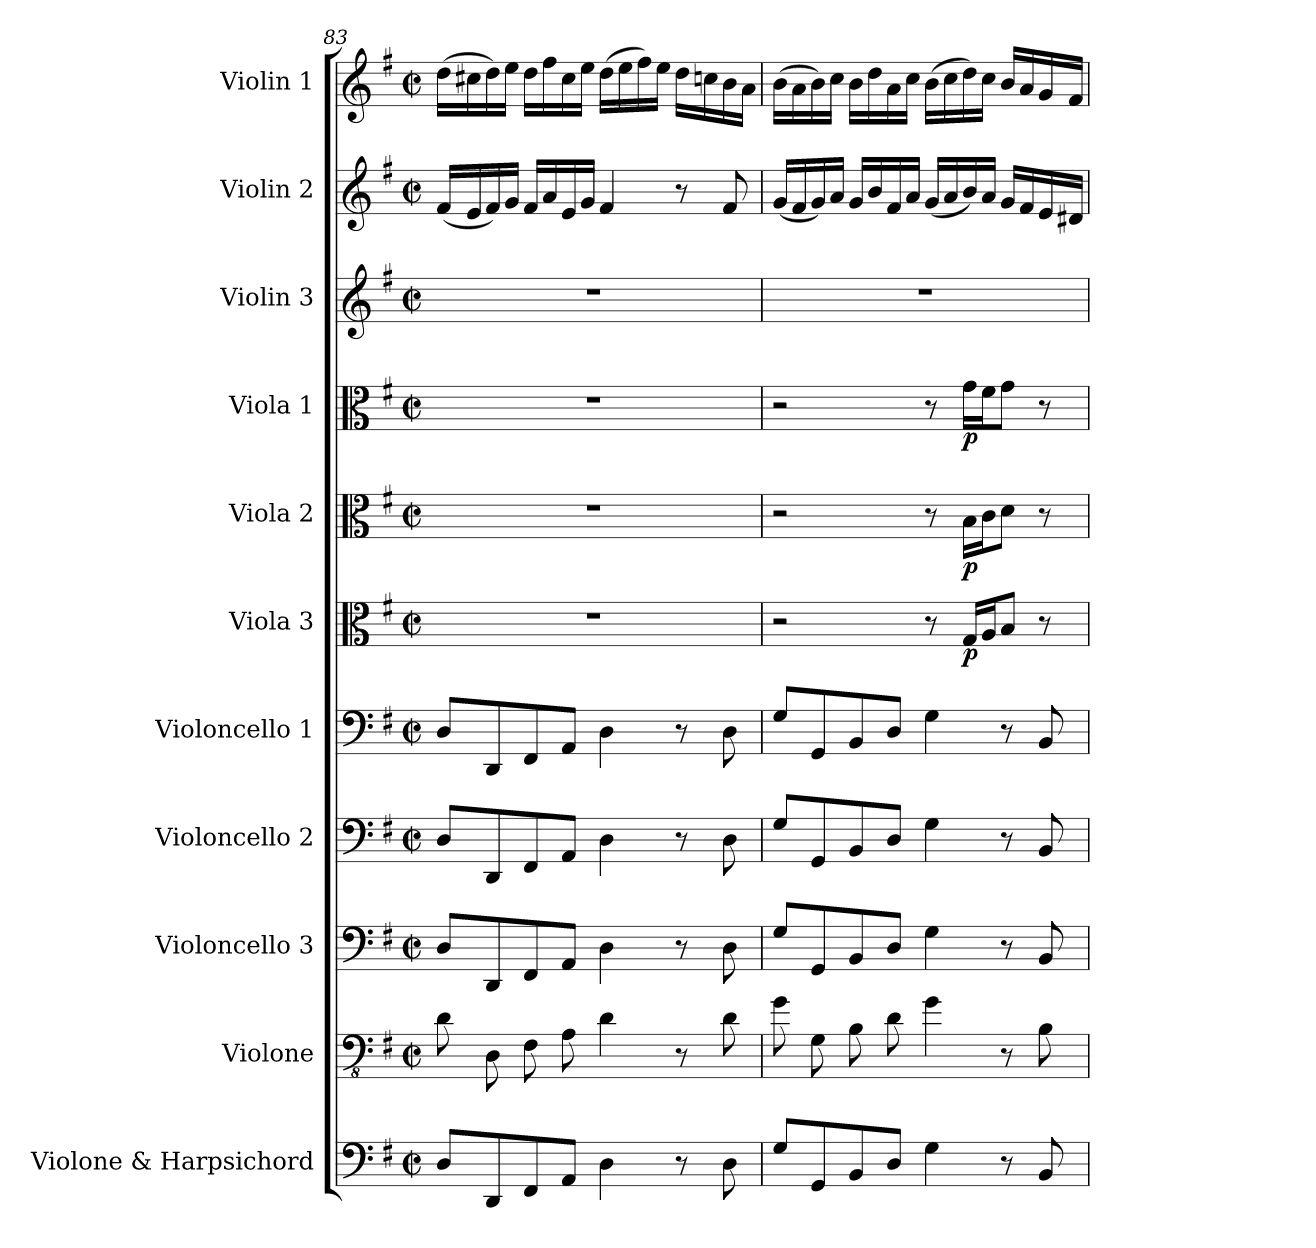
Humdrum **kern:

**kern	**kern	**kern	**kern	**kern	**kern	**dynam	**kern	**dynam	**kern	**dynam	**kern	**kern	**kern
*part11	*part10	*part9	*part8	*part7	*part6	*part6	*part5	*part5	*part4	*part4	*part3	*part2	*part1
*staff11	*staff10	*staff9	*staff8	*staff7	*staff6	*staff6	*staff5	*staff5	*staff4	*staff4	*staff3	*staff2	*staff1
*I"Violone &amp; Harpsichord	*I"Violone	*I"Violoncello 3	*I"Violoncello 2	*I"Violoncello 1	*I"Viola 3	*	*I"Viola 2	*	*I"Viola 1	*	*I"Violin 3	*I"Violin 2	*I"Violin 1
*I'Vne. &amp; Hch.	*I'Vne.	*I'Vc. 3	*I'Vc. 2	*I'Vc. 1	*I'Vla. 3	*	*I'Vla. 2	*	*I'Vla. 1	*	*I'Vln. 3	*I'Vln. 2	*I'Vln. 1
!!LO:LB:g=z
*clefF4	*clefFv4	*clefF4	*clefF4	*clefF4	*clefC3	*	*clefC3	*	*clefC3	*	*clefG2	*clefG2	*clefG2
*	*ITrd7c12	*	*	*	*	*	*	*	*	*	*	*	*
*k[f#]	*k[f#]	*k[f#]	*k[f#]	*k[f#]	*k[f#]	*	*k[f#]	*	*k[f#]	*	*k[f#]	*k[f#]	*k[f#]
*M4/4	*M4/4	*M4/4	*M4/4	*M4/4	*M4/4	*	*M4/4	*	*M4/4	*	*M4/4	*M4/4	*M4/4
*met(c|)	*met(c|)	*met(c|)	*met(c|)	*met(c|)	*met(c|)	*	*met(c|)	*	*met(c|)	*	*met(c|)	*met(c|)	*met(c|)
=83	=83	=83	=83	=83	=83	=83	=83	=83	=83	=83	=83	=83	=83
8D/L	8DD	8D/L	8D/L	8D/L	1r	.	1r	.	1r	.	1r	(16f#/LL	(16dd\LL
.	.	.	.	.	.	.	.	.	.	.	.	16e/	16cc#X\
8DD/	8DDD	8DD/	8DD/	8DD/	.	.	.	.	.	.	.	16f#/)	16dd\)
.	.	.	.	.	.	.	.	.	.	.	.	16g/JJ	16ee\JJ
8FF#/	8FFF#	8FF#/	8FF#/	8FF#/	.	.	.	.	.	.	.	16f#/LL	16dd\LL
.	.	.	.	.	.	.	.	.	.	.	.	16a/	16ff#\
8AA/J	8AAA	8AA/J	8AA/J	8AA/J	.	.	.	.	.	.	.	16e/	16cc#\
.	.	.	.	.	.	.	.	.	.	.	.	16g/JJ	16ee\JJ
4D\	4DD	4D\	4D\	4D\	.	.	.	.	.	.	.	4f#/	(16dd\LL
.	.	.	.	.	.	.	.	.	.	.	.	.	16ee\
.	.	.	.	.	.	.	.	.	.	.	.	.	16ff#\)
.	.	.	.	.	.	.	.	.	.	.	.	.	16ee\JJ
8r	8r	8r	8r	8r	.	.	.	.	.	.	.	8r	16dd\LL
.	.	.	.	.	.	.	.	.	.	.	.	.	16ccn\
8D\	8DD	8D\	8D\	8D\	.	.	.	.	.	.	.	8f#/	16b\
.	.	.	.	.	.	.	.	.	.	.	.	.	16a\JJ
!!LO:PB:g=z
=84	=84	=84	=84	=84	=84	=84	=84	=84	=84	=84	=84	=84	=84
8G/L	8GG	8G/L	8G/L	8G/L	2r	.	2r	.	2r	.	1r	(16g/LL	(16b\LL
.	.	.	.	.	.	.	.	.	.	.	.	16f#/	16a\
8GG/	8GGG	8GG/	8GG/	8GG/	.	.	.	.	.	.	.	16g/)	16b\)
.	.	.	.	.	.	.	.	.	.	.	.	16a/JJ	16cc\JJ
8BB/	8BBB	8BB/	8BB/	8BB/	.	.	.	.	.	.	.	16g/LL	16b\LL
.	.	.	.	.	.	.	.	.	.	.	.	16b/	16dd\
8D/J	8DD	8D/J	8D/J	8D/J	.	.	.	.	.	.	.	16f#/	16a\
.	.	.	.	.	.	.	.	.	.	.	.	16a/JJ	16cc\JJ
4G\	4GG	4G\	4G\	4G\	8r	.	8r	.	8r	.	.	(16g/LL	(16b\LL
.	.	.	.	.	.	.	.	.	.	.	.	16a/	16cc\
!	!	!	!	!	!	!LO:DY:b	!	!LO:DY:b	!	!LO:DY:b	!	!	!
.	.	.	.	.	16G/LL	p	16B\LL	p	16g\LL	p	.	16b/)	16dd\)
.	.	.	.	.	16A/J	.	16c\J	.	16f#\J	.	.	16a/JJ	16cc\JJ
8r	8r	8r	8r	8r	8B/J	.	8d\J	.	8g\J	.	.	16g/LL	16b/LL
.	.	.	.	.	.	.	.	.	.	.	.	16f#/	16a/
8BB/	8BBB	8BB/	8BB/	8BB/	8r	.	8r	.	8r	.	.	16e/	16g/
.	.	.	.	.	.	.	.	.	.	.	.	16d#X/JJ	16f#/JJ
=	=	=	=	=	=	=	=	=	=	=	=	=	=
*-	*-	*-	*-	*-	*-	*-	*-	*-	*-	*-	*-	*-	*-
